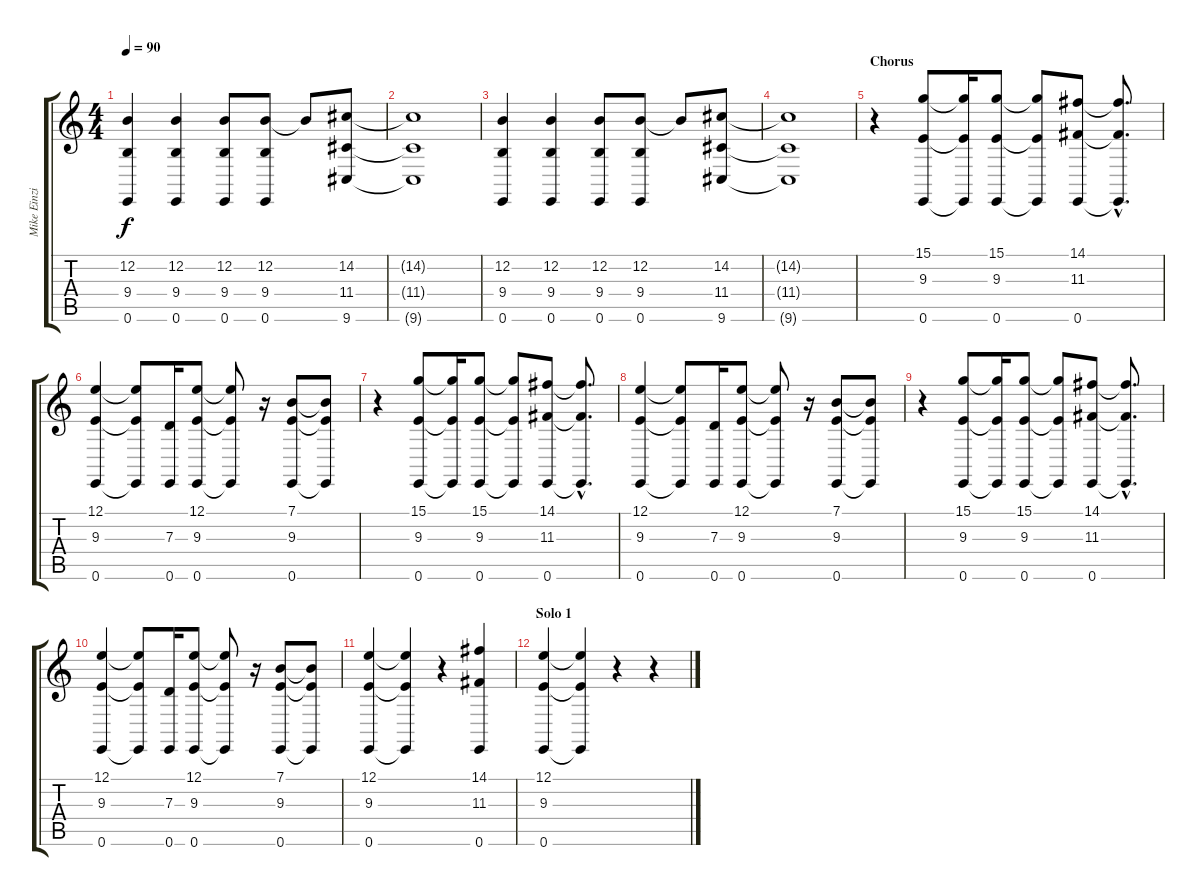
\track ("Mike Einziger" "Mike Einzi") {instrument acousticgrandpiano}
\staff {score tabs}
\tuning (E4 B3 G3 D3 A2 E2) {hide}
\ts (4 4)
\tempo 90
\clef g2
\ks c
(12.2 9.4 0.6).4{dy f volume 7} (12.2 9.4 0.6).4 (12.2 9.4 0.6).8 (12.2 9.4 0.6).8 12.2{t}.8 (14.2 11.4 9.6).8 |
(14.2{t} 11.4{t} 9.6{t}).1 |
(12.2 9.4 0.6).4{volume 7} (12.2 9.4 0.6).4 (12.2 9.4 0.6).8 (12.2 9.4 0.6).8 12.2{t}.8 (14.2 11.4 9.6).8 |
(14.2{t} 11.4{t} 9.6{t}).1 |
\section ("" "Chorus")
r.4 (15.1 9.3 0.6).8{volume 9} (15.1{t} 9.3{t} 0.6{t}).16 (15.1 9.3 0.6).8 (15.1{t} 9.3{t} 0.6{t}).8 (14.1 11.3 0.6).8 (14.1{hac t} 11.3{hac t} 0.6{hac t}).8{d} |
(12.1 9.3 0.6).4 (12.1{t} 9.3{t} 0.6{t}).8 (7.3 0.6).16{volume 7} (12.1 9.3 0.6).8{volume 9} (12.1{t} 9.3{t} 0.6{t}).8 r.16 (7.1 9.3 0.6).8 (7.1{t} 9.3{t} 0.6{t}).8 |
r.4 (15.1 9.3 0.6).8{volume 9} (15.1{t} 9.3{t} 0.6{t}).16 (15.1 9.3 0.6).8 (15.1{t} 9.3{t} 0.6{t}).8 (14.1 11.3 0.6).8 (14.1{hac t} 11.3{hac t} 0.6{hac t}).8{d} |
(12.1 9.3 0.6).4 (12.1{t} 9.3{t} 0.6{t}).8 (7.3 0.6).16{volume 7} (12.1 9.3 0.6).8{volume 9} (12.1{t} 9.3{t} 0.6{t}).8 r.16 (7.1 9.3 0.6).8 (7.1{t} 9.3{t} 0.6{t}).8 |
r.4 (15.1 9.3 0.6).8{volume 9} (15.1{t} 9.3{t} 0.6{t}).16 (15.1 9.3 0.6).8 (15.1{t} 9.3{t} 0.6{t}).8 (14.1 11.3 0.6).8 (14.1{hac t} 11.3{hac t} 0.6{hac t}).8{d} |
(12.1 9.3 0.6).4 (12.1{t} 9.3{t} 0.6{t}).8 (7.3 0.6).16{volume 7} (12.1 9.3 0.6).8{volume 9} (12.1{t} 9.3{t} 0.6{t}).8 r.16 (7.1 9.3 0.6).8 (7.1{t} 9.3{t} 0.6{t}).8 |
(12.1 9.3 0.6).4 (12.1{t} 9.3{t} 0.6{t}).4 r.4 (14.1 11.3 0.6).4 |
\section ("" "Solo 1")
(12.1 9.3 0.6).4 (12.1{t} 9.3{t} 0.6{t}).4 r.4 r.4
